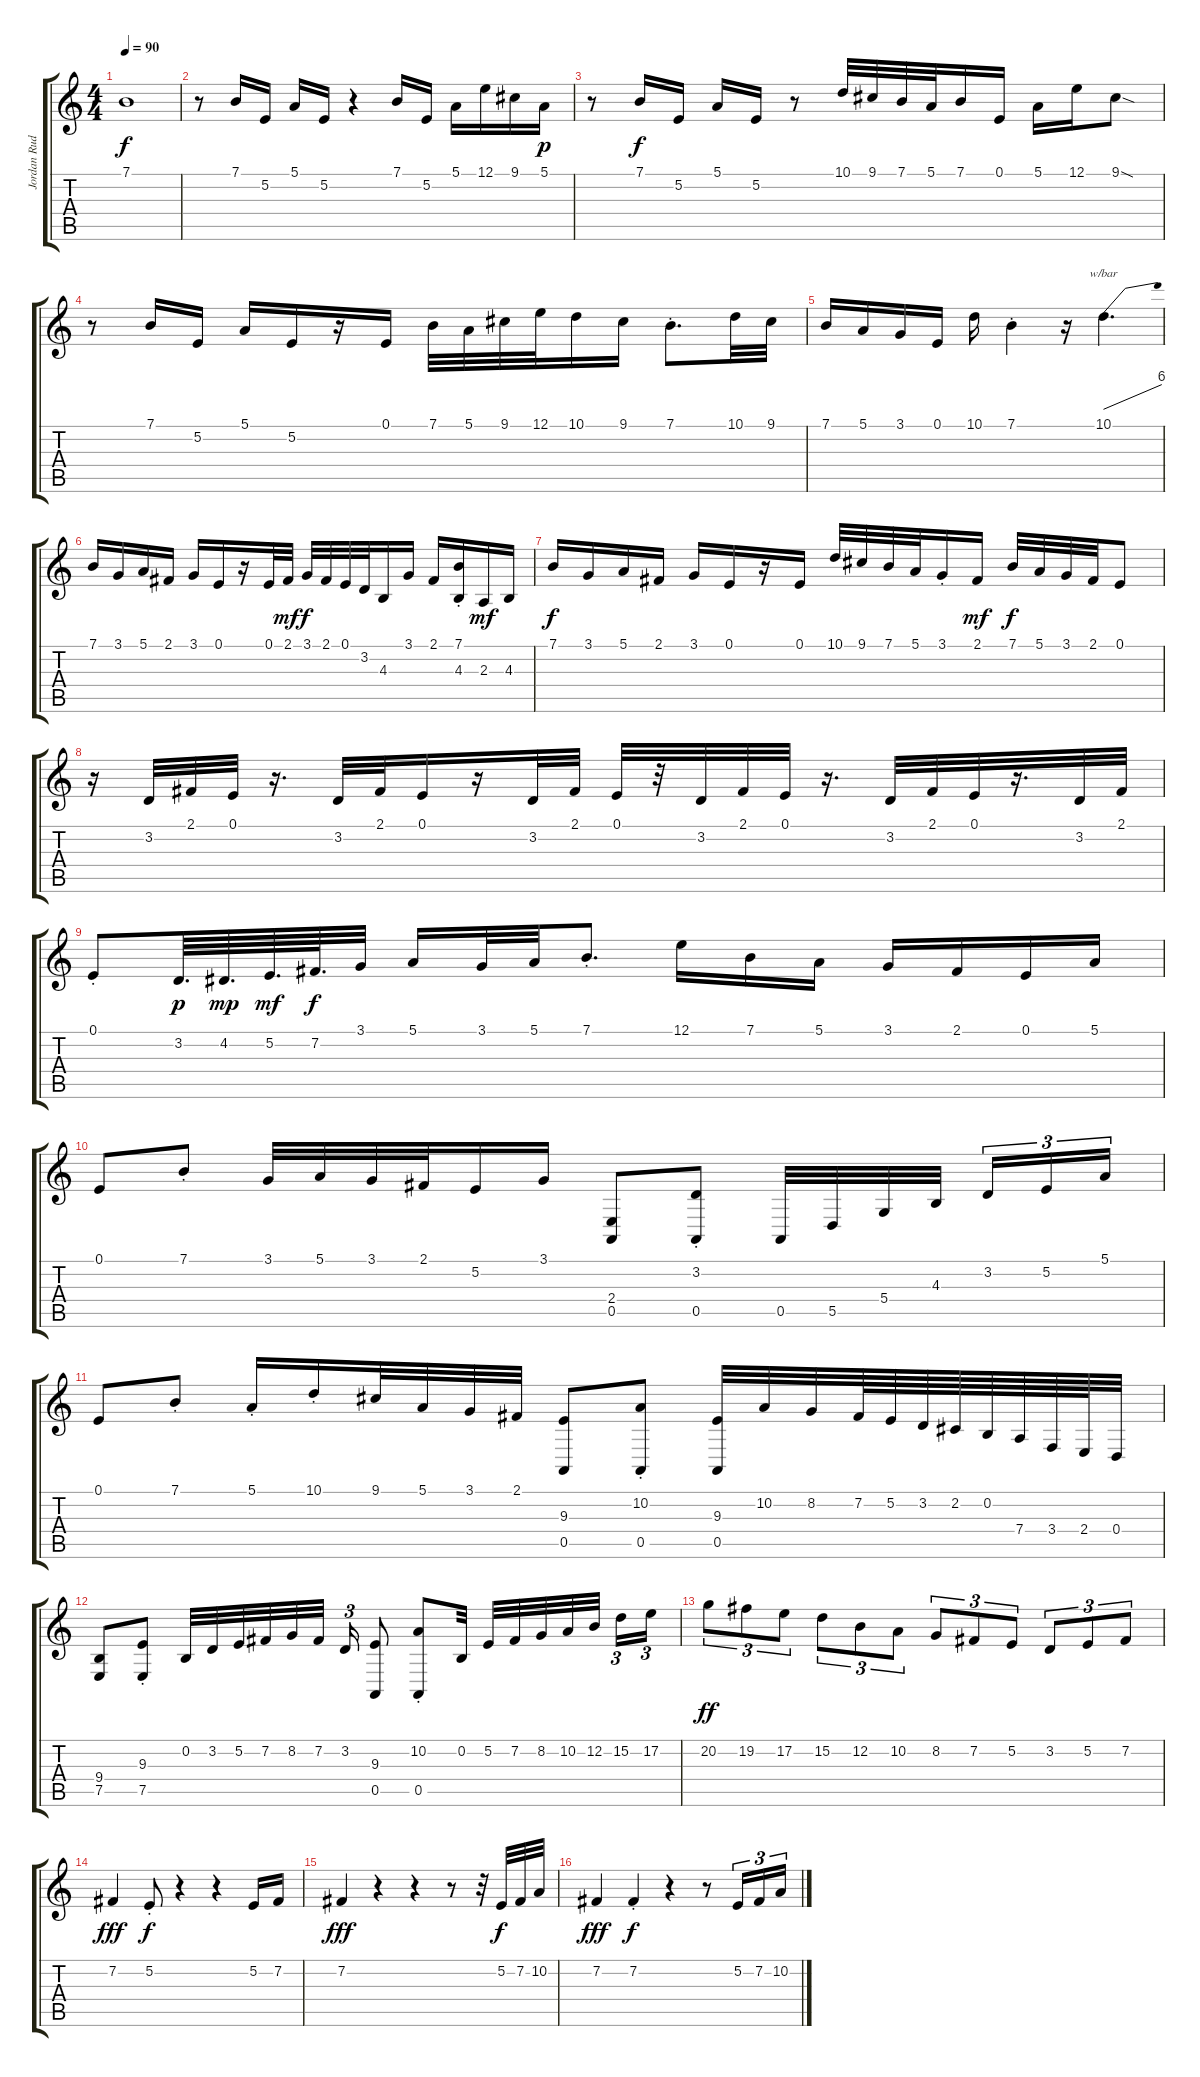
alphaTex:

\track ("Jordan Rudess (Lead 1)" "Jordan Rud") {instrument lead2sawtooth}
\staff {score tabs}
\tuning (E4 B3 G3 D3 A2 E2) {hide}
\ts (4 4)
\tempo 90
\clef g2
\ks c
7.1{t}.1{dy f} |
r.8 7.1.16 5.2.16 5.1.16 5.2.16 r.4 7.1.16 5.2.16 5.1.16 12.1.16 9.1.16 5.1.16{dy p} |
r.8 7.1.16{dy f} 5.2.16 5.1.16 5.2.16 r.8 10.1.32 9.1.32 7.1.32 5.1.32 7.1.16 0.1.16 5.1.16 12.1.16 9.1{sod}.8 |
r.8 7.1.16 5.2.16 5.1.16 5.2.16 r.16 0.1.16 7.1.32 5.1.32 9.1.32 12.1.32 10.1.16 9.1.16 7.1{st}.8{d} 10.1.32 9.1.32 |
7.1.16 5.1.16 3.1.16 0.1.16 10.1.16 7.1{st}.4 r.16 10.1.4{d tbe (dive default 0 0 60 24)} |
7.1.16 3.1.16 5.1.16 2.1.16 3.1.16 0.1.16 r.16 0.1.32 2.1.32{dy mf} 3.1.32{dy f} 2.1.32 0.1.32 3.2.32 4.3.16 3.1.16 2.1.16 (7.1{st} 4.3{st}).16 2.3.16{dy mf} 4.3.16 |
7.1.16{dy f} 3.1.16 5.1.16 2.1.16 3.1.16 0.1.16 r.16 0.1.16 10.1.32 9.1.32 7.1.32 5.1.32 3.1{st}.16 2.1.16{dy mf} 7.1.32{dy f} 5.1.32 3.1.32 2.1.32 0.1.8 |
r.16 3.2.32 2.1.32 0.1.32 r.16{d} 3.2.32 2.1.32 0.1.16 r.16 3.2.32 2.1.32 0.1.32 r.32 3.2.32 2.1.32 0.1.32 r.16{d} 3.2.32 2.1.32 0.1.32 r.16{d} 3.2.32 2.1.32 |
0.1{st}.8 3.2.64{d dy p} 4.2.64{d dy mp} 5.2.64{d dy mf} 7.2.64{d dy f} 3.1.32 5.1.16 3.1.32 5.1.32 7.1{st}.8{d} 12.1.16 7.1.16 5.1.16 3.1.16 2.1.16 0.1.16 5.1.16 |
0.1.8 7.1{st}.8 3.1.32 5.1.32 3.1.32 2.1.32 5.2.16 3.1.16 (2.4 0.5).8 (3.2{st} 0.5{st}).8 0.5.32 5.5.32 5.4.32 4.3.32{beam splitsecondary} 3.2.16{tu (3 2)} 5.2.16{tu (3 2)} 5.1.16{tu (3 2)} |
0.1.8 7.1{st}.8 5.1{st}.16 10.1{st}.16 9.1.32 5.1.32 3.1.32 2.1.32 (9.3 0.5).8 (10.2{st} 0.5{st}).8 (9.3 0.5).32 10.2.32 8.2.32 7.2.64 5.2.64 3.2.64 2.2.64 0.2.64 7.4.64 3.4.64 2.4.64 0.4.32 |
(9.4 7.5).8 (9.3{st} 7.5{st}).8 0.2.32 3.2.32 5.2.32 7.2.32 8.2.32 7.2.32{beam splitsecondary} 3.2.16{tu (3 2)} (9.3 0.5).8 (10.2{st} 0.5{st}).8 0.2.32 5.2.32 7.2.32 8.2.32 10.2.32 12.2.32{beam splitsecondary} 15.2.16{tu (3 2)} 17.2.16{tu (3 2)} |
20.2.8{tu (3 2) dy ff} 19.2.8{tu (3 2)} 17.2.8{tu (3 2)} 15.2.8{tu (3 2)} 12.2.8{tu (3 2)} 10.2.8{tu (3 2)} 8.2.8{tu (3 2)} 7.2.8{tu (3 2)} 5.2.8{tu (3 2)} 3.2.8{tu (3 2)} 5.2.8{tu (3 2)} 7.2.8{tu (3 2)} |
7.2.4{dy fff} 5.2{st}.8{dy f} r.4 r.4 5.2.16 7.2.16 |
7.2.4{dy fff} r.4 r.4 r.8 r.32 5.2.32{dy f} 7.2.32 10.2.32 |
7.2.4{dy fff} 7.2{st}.4{dy f} r.4 r.8 5.2.16{tu (3 2)} 7.2.16{tu (3 2)} 10.2.16{tu (3 2)}
